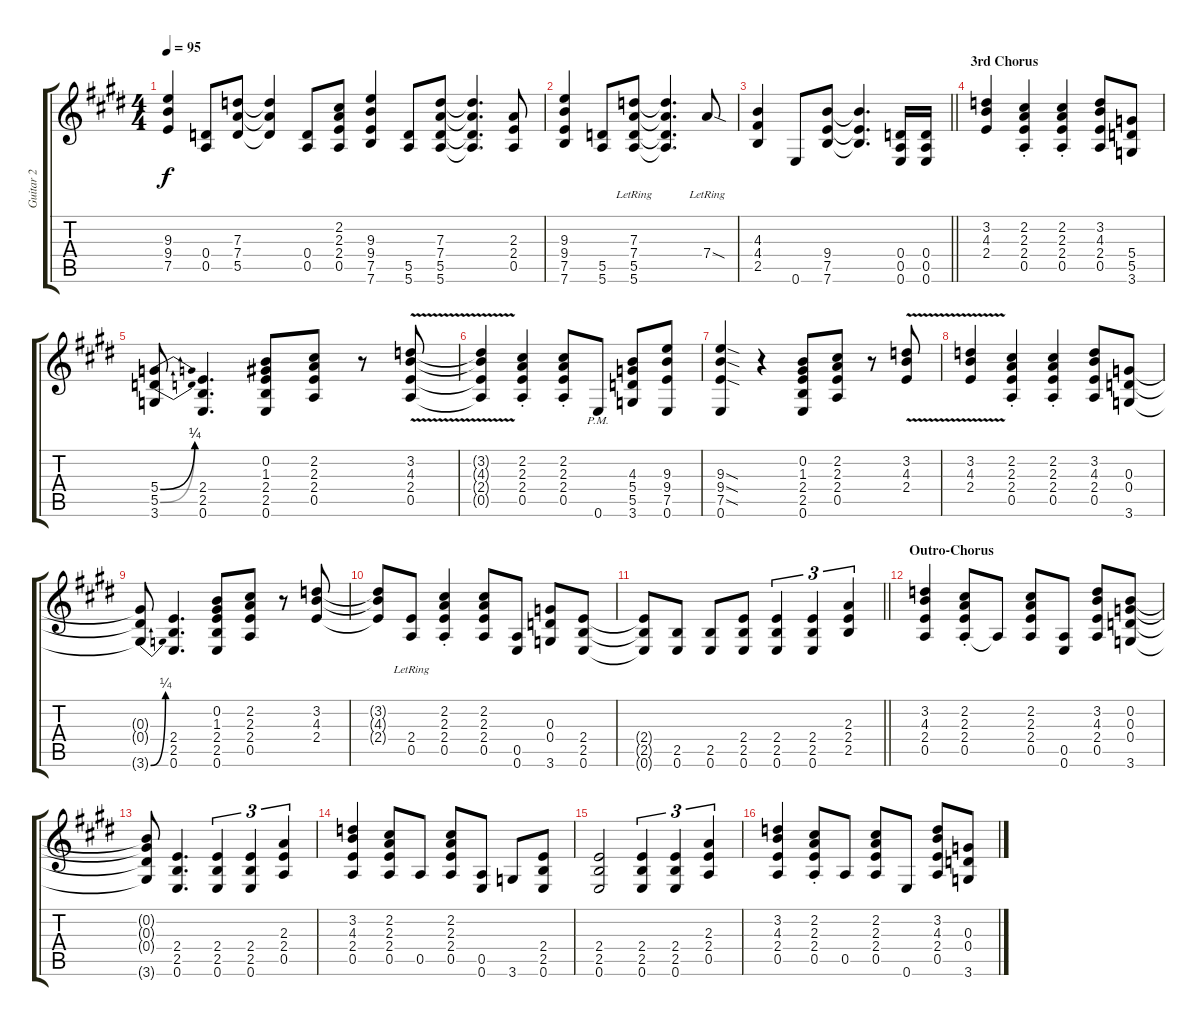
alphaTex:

\track ("Guitar 2" "Guitar 2") {instrument distortionguitar}
\staff {score tabs}
\tuning (E4 B3 G3 D3 A2 E2) {hide}
\ts (4 4)
\tempo 95
\clef g2
\ks c#minor
(9.3 9.4 7.5).4{dy f} (0.4 0.5).8 (7.3 7.4 5.5).8 (7.3{t} 7.4{t} 5.5{t}).4 (0.4 0.5).8 (2.2 2.3 2.4 0.5).8 (9.3 9.4 7.5 7.6).4 (5.5 5.6).8 (7.3 7.4 5.5 5.6).8 (7.3{t} 7.4{t} 5.5{t} 5.6{t}).4{d} (2.3 2.4 0.5).8 |
(9.3 9.4 7.5 7.6).4 (5.5 5.6).8 (7.3{lr} 7.4{lr} 5.5{lr} 5.6{lr}).8 (7.3{t} 7.4{t} 5.5{t} 5.6{t}).4{d} 7.4{sod lr}.8 |
\barLineRight lightlight
(4.3 4.4 2.5).4 0.6.8 (9.4 7.5 7.6).8 (9.4{t} 7.5{t} 7.6{t}).4{d} (0.4 0.5 0.6).16 (0.4 0.5 0.6).16 |
\section ("" "3rd Chorus")
(3.2 4.3 2.4).4 (2.2{st} 2.3{st} 2.4{st} 0.5{st}).4 (2.2{st} 2.3{st} 2.4{st} 0.5{st}).4 (3.2 4.3 2.4 0.5).8 (5.4 5.5 3.6).8 |
(5.4{be (bend 0 0 60 1)} 5.5{be (bend 0 0 60 1)} 3.6).8 (2.4 2.5 0.6).4{d} (0.2 1.3 2.4 2.5 0.6).8 (2.2 2.3 2.4 0.5).8 r.8 (3.2{v} 4.3{v} 2.4{v} 0.5{v}).8 |
(3.2{v t} 4.3{v t} 2.4{v t} 0.5{v t}).4 (2.2{st} 2.3{st} 2.4{st} 0.5{st}).4 (2.2{st} 2.3{st} 2.4{st} 0.5{st}).8 0.6{pm}.8 (4.3 5.4 5.5 3.6).8 (9.3 9.4 7.5 0.6).8 |
(9.3{sod} 9.4{sod} 7.5{sod} 0.6).4 r.4 (0.2 1.3 2.4 2.5 0.6).8 (2.2 2.3 2.4 0.5).8 r.8 (3.2{v} 4.3{v} 2.4{v}).8 |
(3.2{v} 4.3{v} 2.4{v}).4 (2.2{st} 2.3{st} 2.4{st} 0.5{st}).4 (2.2{st} 2.3{st} 2.4{st} 0.5{st}).4 (3.2 4.3 2.4 0.5).8 (0.3 0.4 3.6).8 |
(0.3{t} 0.4{t} 3.6{be (bend 0 0 60 1) t}).8 (2.4 2.5 0.6).4{d} (0.2 1.3 2.4 2.5 0.6).8 (2.2 2.3 2.4 0.5).8 r.8 (3.2 4.3 2.4).8 |
(3.2{t} 4.3{t} 2.4{t}).8 (2.4{lr} 0.5{lr}).8 (2.2{st} 2.3{st} 2.4{st} 0.5{st}).4 (2.2 2.3 2.4 0.5).8 (0.5 0.6).8 (0.3 0.4 3.6).8 (2.4 2.5 0.6).8 |
\barLineRight lightlight
(2.4{t} 2.5{t} 0.6{t}).8 (2.5 0.6).8 (2.5 0.6).8 (2.4 2.5 0.6).8 (2.4 2.5 0.6).4{tu (3 2)} (2.4 2.5 0.6).4{tu (3 2)} (2.3 2.4 2.5).4{tu (3 2)} |
\section ("" "Outro-Chorus")
(3.2 4.3 2.4 0.5).4 (2.2{st} 2.3{st} 2.4{st} 0.5{st}).8 0.5{t}.8 (2.2 2.3 2.4 0.5).8 (0.5 0.6).8 (3.2 4.3 2.4 0.5).8 (0.2 0.3 0.4 3.6).8 |
(0.2{t} 0.3{t} 0.4{t} 3.6{t}).8 (2.4 2.5 0.6).4{d} (2.4 2.5 0.6).4{tu (3 2)} (2.4 2.5 0.6).4{tu (3 2)} (2.3 2.4 0.5).4{tu (3 2)} |
(3.2 4.3 2.4 0.5).4 (2.2 2.3 2.4 0.5).8 0.5.8 (2.2 2.3 2.4 0.5).8 (0.5 0.6).8 3.6.8 (2.4 2.5 0.6).8 |
(2.4 2.5 0.6).2 (2.4 2.5 0.6).4{tu (3 2)} (2.4 2.5 0.6).4{tu (3 2)} (2.3 2.4 0.5).4{tu (3 2)} |
(3.2 4.3 2.4 0.5).4 (2.2{st} 2.3{st} 2.4{st} 0.5{st}).8 0.5.8 (2.2 2.3 2.4 0.5).8 0.6.8 (3.2 4.3 2.4 0.5).8 (0.3 0.4 3.6).8
